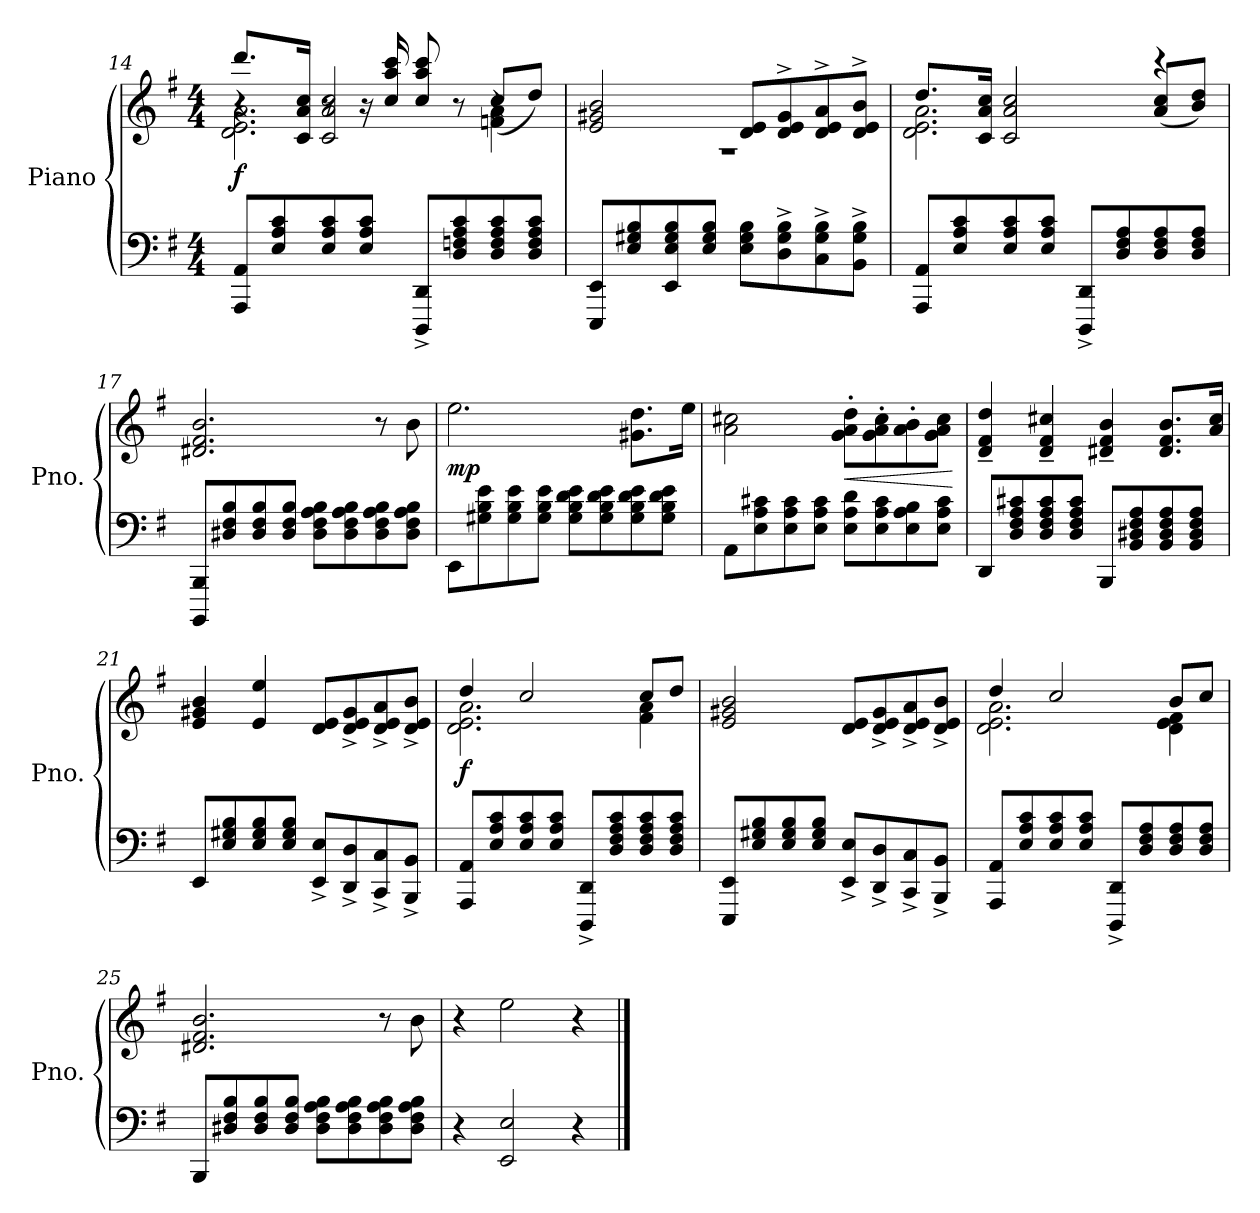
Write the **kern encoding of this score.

**kern	**kern	**dynam
*part1	*part1	*part1
*staff2	*staff1	*staff1/2
*I"Piano	*	*
*I'Pno.	*	*
!!LO:LB:g=z
*clefF4	*clefG2	*
*k[f#]	*k[f#]	*
*M4/4	*M4/4	*
*MM43	*MM43	*
=14	=14	=14
*	*^	*
*	*	*^	*
!	!	!	!	!LO:DY:a=2
8AAA/ 8AA/L	2.d\ 2.e\ 2.a\	8.ddd/L	4r	f
8E/ 8A/ 8c/	.	.	.	.
.	.	16c/ 16a/ 16cc/Jk	.	.
8E/ 8A/ 8c/	.	2c/ 2a/ 2cc/	8r	.
8E/ 8A/ 8c/J	.	.	16r	.
.	.	.	16cc/ 16aa/ 16ccc/	.
8DDD/^ 8DD/^L	.	.	8cc/ 8aa/ 8ccc/	.
8D/ 8Fn/ 8A/ 8c/	.	.	8r	.
8D/ 8F/ 8A/ 8c/	4fn\ 4a\	(8cc/L	4r	.
8D/ 8F/ 8A/ 8c/J	.	8dd/J)	.	.
*	*	*v	*v	*
=15	=15	=15	=15
8EEE/ 8EE/L	2e/ 2g#X/ 2b/	1r	.
8E/ 8G#X/ 8B/	.	.	.
8EE/ 8E/ 8G#/ 8B/	.	.	.
8E/ 8G#/ 8B/J	.	.	.
8E\ 8G#\ 8B\L	8d/ 8e/L	.	.
*	*MM40	*	*
8D\^ 8G#\^ 8B\^	8d/^ 8e/^ 8g#/^	.	.
8C\^ 8G#\^ 8B\^	8d/^ 8e/^ 8a/^	.	.
8BB\^ 8G#\^ 8B\^J	8d/^ 8e/^ 8b/^J	.	.
=16	=16	=16	=16
*	*MM43	*	*
8AAA/ 8AA/L	2.d\ 2.e\ 2.a\	8.dd/L	.
8E/ 8A/ 8c/	.	.	.
.	.	16c/ 16a/ 16cc/Jk	.
8E/ 8A/ 8c/	.	2c/ 2a/ 2cc/	.
8E/ 8A/ 8c/J	.	.	.
8DDD/^ 8DD/^L	.	.	.
8D/ 8F#/ 8A/	.	.	.
8D/ 8F#/ 8A/	4r	(8a/ 8cc/L	.
8D/ 8F#/ 8A/J	.	8b/ 8dd/J)	.
*	*v	*v	*
!!LO:PB:g=z
=17	=17	=17
8BBBB/ 8BBB/L	2.d#X/ 2.f#/ 2.b/	.
8D#X/ 8F#/ 8B/	.	.
8D#/ 8F#/ 8B/	.	.
8D#/ 8F#/ 8B/J	.	.
8D#\ 8F#\ 8A\ 8B\L	.	.
8D#\ 8F#\ 8A\ 8B\	.	.
8D#\ 8F#\ 8A\ 8B\	8r	.
8D#\ 8F#\ 8A\ 8B\J	8b\	.
=18	=18	=18
*	*MM43	*
!	!	!LO:DY:a=2
8EE\L	2.ee\	mp
8G#X\ 8B\ 8e\	.	.
8G#\ 8B\ 8e\	.	.
8G#\ 8B\ 8e\J	.	.
8G#\ 8B\ 8d\ 8e\L	.	.
8G#\ 8B\ 8d\ 8e\	.	.
8G#\ 8B\ 8d\ 8e\	8.g#X\ 8.dd\L	.
8G#\ 8B\ 8d\ 8e\J	.	.
.	16ee\Jk	.
=19	=19	=19
8AA\L	2a\ 2cc#X\	.
8E\ 8A\ 8c#X\	.	.
8E\ 8A\ 8c#\	.	.
8E\ 8A\ 8c#\J	.	.
!	!	!LO:HP:b
8E\ 8A\ 8d\L	8g\' 8a\' 8dd\'L	<
8E\ 8A\ 8c#\	8g\' 8a\' 8cc#\'	.
8E\ 8A\ 8B\	8a\' 8b\'	.
8E\ 8A\ 8c#\J	8g\ 8a\ 8cc#\J	.
.	.	[
!!LO:LB:g=z
=20	=20	=20
8DD/L	4d/~ 4f#/~ 4dd/~	.
8D/ 8F#/ 8A/ 8c#X/	.	.
8D/ 8F#/ 8A/ 8c#/	4d/~ 4f#/~ 4cc#X/~	.
8D/ 8F#/ 8A/ 8c#/J	.	.
8BBB/L	4d#X/~ 4f#/~ 4b/~	.
8BB/ 8D#X/ 8F#/ 8A/	.	.
8BB/ 8D#/ 8F#/ 8A/	8.d#/ 8.f#/ 8.b/L	.
8BB/ 8D#/ 8F#/ 8A/J	.	.
.	16a/ 16cc#/Jk	.
=21	=21	=21
*	*MM43	*
8EE/L	4e/ 4g#X/ 4b/	.
8E/ 8G#X/ 8B/	.	.
8E/ 8G#/ 8B/	4e/ 4ee/	.
8E/ 8G#/ 8B/J	.	.
8EE/^ 8E/^L	8d/ 8e/L	.
*	*MM40	*
8DD/^ 8D/^	8d/^ 8e/^ 8g#/^	.
8CC/^ 8C/^	8d/^ 8e/^ 8a/^	.
8BBB/^ 8BB/^J	8d/^ 8e/^ 8b/^J	.
=22	=22	=22
*	*MM43	*
*	*^	*
!	!	!	!LO:DY:a=2
8AAA/ 8AA/L	2.d\ 2.e\ 2.a\	4dd/	f
8E/ 8A/ 8c/	.	.	.
8E/ 8A/ 8c/	.	2cc/	.
8E/ 8A/ 8c/J	.	.	.
8DDD/^ 8DD/^L	.	.	.
8D/ 8F#/ 8A/ 8c/	.	.	.
8D/ 8F#/ 8A/ 8c/	4f#\ 4a\	8cc/L	.
8D/ 8F#/ 8A/ 8c/J	.	8dd/J	.
*	*v	*v	*
!!LO:LB:g=z
=23	=23	=23
8EEE/ 8EE/L	2e/ 2g#X/ 2b/	.
8E/ 8G#X/ 8B/	.	.
8E/ 8G#/ 8B/	.	.
8E/ 8G#/ 8B/J	.	.
8EE/^ 8E/^L	8d/ 8e/L	.
*	*MM40	*
8DD/^ 8D/^	8d/^ 8e/^ 8g#/^	.
8CC/^ 8C/^	8d/^ 8e/^ 8a/^	.
8BBB/^ 8BB/^J	8d/^ 8e/^ 8b/^J	.
=24	=24	=24
*	*MM43	*
*	*^	*
8AAA/ 8AA/L	2.d\ 2.e\ 2.a\	4dd/	.
8E/ 8A/ 8c/	.	.	.
8E/ 8A/ 8c/	.	2cc/	.
8E/ 8A/ 8c/J	.	.	.
8DDD/^ 8DD/^L	.	.	.
8D/ 8F#/ 8A/	.	.	.
8D/ 8F#/ 8A/	4d\ 4e\ 4f#\	8b/L	.
8D/ 8F#/ 8A/J	.	8cc/J	.
*	*v	*v	*
=25	=25	=25
8BBB/L	2.d#X/ 2.f#/ 2.b/	.
8D#X/ 8F#/ 8B/	.	.
8D#/ 8F#/ 8B/	.	.
8D#/ 8F#/ 8B/J	.	.
8D#\ 8F#\ 8A\ 8B\L	.	.
8D#\ 8F#\ 8A\ 8B\	.	.
*	*MM31	*
8D#\ 8F#\ 8A\ 8B\	8r	.
*	*MM29	*
8D#\ 8F#\ 8A\ 8B\J	8b\	.
=26	=26	=26
4r	4r	.
2EE/ 2E/	2ee\	.
4r	4r	.
==	==	==
*-	*-	*-
